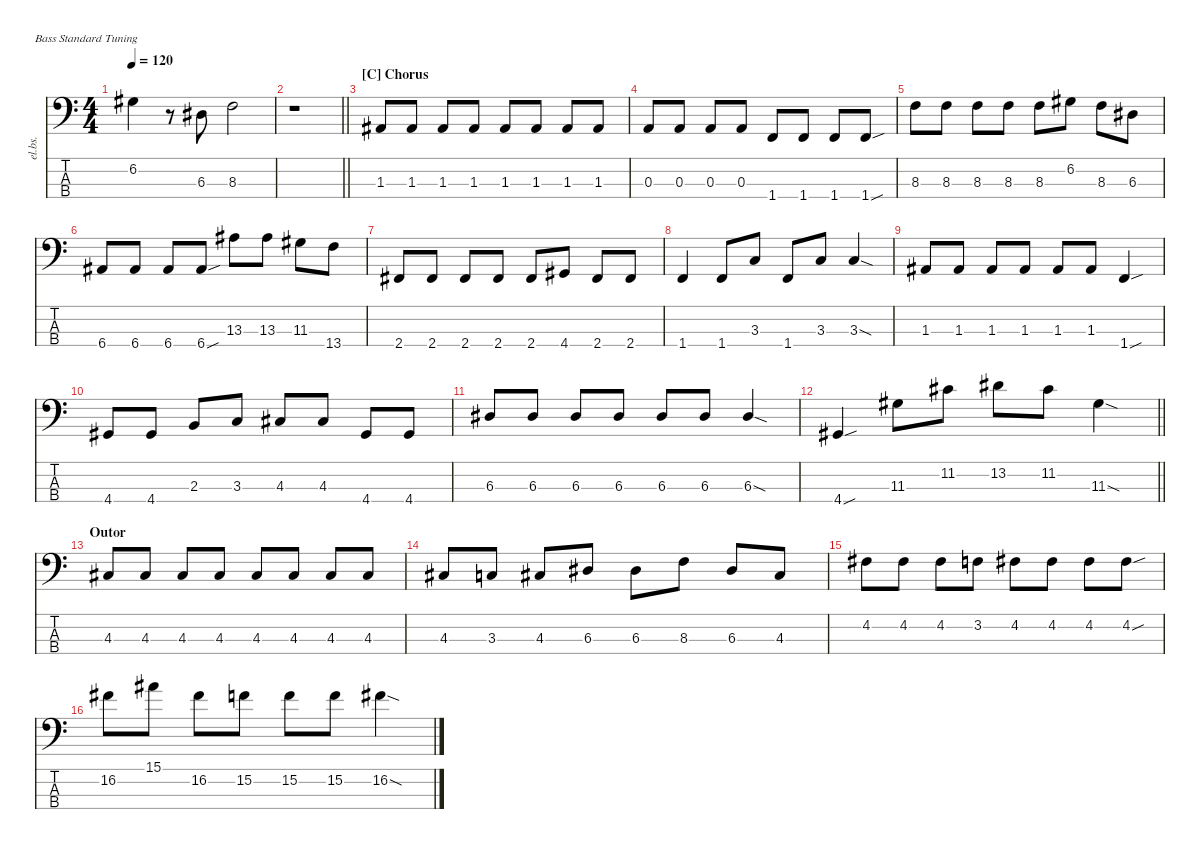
\defaultSystemsLayout 4
\hideDynamics
\bracketExtendMode nobrackets
\track ("Electric Bass" "el.bs.") {mute instrument electricbassfinger}
\staff {score tabs}
\tuning (G2 D2 A1 E1)
\ts (4 4)
\tempo 120
\clef f4
\ks c
6.2{acc #}.4{dy mf beam Down} r.8{beam Down} 6.3{acc #}.8{beam Down} 8.3.2{beam Down} |
\barLineRight lightlight
r.1{beam Down} |
\section ("C" "Chorus")
1.3{acc #}.8{beam Up} 1.3{acc #}.8{beam Up} 1.3{acc #}.8{beam Up} 1.3{acc #}.8{beam Up} 1.3{acc #}.8{beam Up} 1.3{acc #}.8{beam Up} 1.3{acc #}.8{beam Up} 1.3{acc #}.8{beam Up} |
0.3.8{beam Up} 0.3.8{beam Up} 0.3.8{beam Up} 0.3.8{beam Up} 1.4.8{beam Up} 1.4.8{beam Up} 1.4.8{beam Up} 1.4{sou}.8{beam Up} |
8.3.8{beam Down} 8.3.8{beam Down} 8.3.8{beam Down} 8.3.8{beam Down} 8.3.8{beam Down} 6.2{acc #}.8{beam Down} 8.3.8{beam Down} 6.3{acc #}.8{beam Down} |
6.4{acc #}.8{beam Up} 6.4{acc #}.8{beam Up} 6.4{acc #}.8{beam Up} 6.4{sou acc #}.8{beam Up} 13.3{acc #}.8{beam Down} 13.3{acc #}.8{beam Down} 11.3{acc #}.8{beam Down} 13.4.8{beam Down} |
2.4{acc #}.8{beam Up} 2.4{acc #}.8{beam Up} 2.4{acc #}.8{beam Up} 2.4{acc #}.8{beam Up} 2.4{acc #}.8{beam Up} 4.4{acc #}.8{beam Up} 2.4{acc #}.8{beam Up} 2.4{acc #}.8{beam Up} |
1.4.4{beam Up} 1.4.8{beam Up} 3.3.8{beam Up} 1.4.8{beam Up} 3.3.8{beam Up} 3.3{sod}.4{beam Up} |
1.3{acc #}.8{beam Up} 1.3{acc #}.8{beam Up} 1.3{acc #}.8{beam Up} 1.3{acc #}.8{beam Up} 1.3{acc #}.8{beam Up} 1.3{acc #}.8{beam Up} 1.4{sou}.4{beam Up} |
4.4{acc #}.8{beam Up} 4.4{acc #}.8{beam Up} 2.3.8{beam Up} 3.3.8{beam Up} 4.3{acc #}.8{beam Up} 4.3{acc #}.8{beam Up} 4.4{acc #}.8{beam Up} 4.4{acc #}.8{beam Up} |
6.3{acc #}.8{beam Up} 6.3{acc #}.8{beam Up} 6.3{acc #}.8{beam Up} 6.3{acc #}.8{beam Up} 6.3{acc #}.8{beam Up} 6.3{acc #}.8{beam Up} 6.3{sod acc #}.4{beam Up} |
\barLineRight lightlight
4.4{sou acc #}.4{beam Up} 11.3{acc #}.8{beam Down} 11.2{acc #}.8{beam Down} 13.2{acc #}.8{beam Down} 11.2{acc #}.8{beam Down} 11.3{sod acc #}.4{beam Down} |
\section ("" "Outor")
4.3{acc #}.8{beam Up} 4.3{acc #}.8{beam Up} 4.3{acc #}.8{beam Up} 4.3{acc #}.8{beam Up} 4.3{acc #}.8{beam Up} 4.3{acc #}.8{beam Up} 4.3{acc #}.8{beam Up} 4.3{acc #}.8{beam Up} |
4.3{acc #}.8{beam Up} 3.3.8{beam Up} 4.3{acc #}.8{beam Up} 6.3{acc #}.8{beam Up} 6.3{acc #}.8{beam Down} 8.3.8{beam Down} 6.3{acc #}.8{beam Up} 4.3{acc #}.8{beam Up} |
4.2{acc #}.8{beam Down} 4.2{acc #}.8{beam Down} 4.2{acc #}.8{beam Down} 3.2.8{beam Down} 4.2{acc #}.8{beam Down} 4.2{acc #}.8{beam Down} 4.2{acc #}.8{beam Down} 4.2{sou acc #}.8{beam Down} |
16.2{acc #}.8{beam Down} 15.1{acc #}.8{beam Down} 16.2{acc #}.8{beam Down} 15.2.8{beam Down} 15.2.8{beam Down} 15.2.8{beam Down} 16.2{sod acc #}.4{beam Down}
